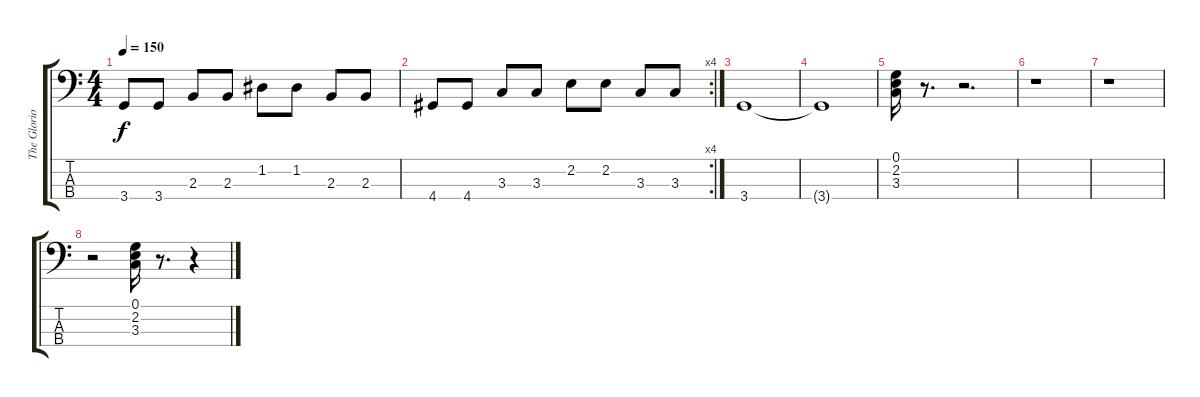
\track ("The Glorious sorcerer from the north" "The Glorio") {instrument electricbassfinger}
\staff {score tabs}
\tuning (G2 D2 A1 E1) {hide}
\ts (4 4)
\tempo 150
\clef f4
\ks c
3.4.8{dy f} 3.4.8 2.3.8 2.3.8 1.2.8 1.2.8 2.3.8 2.3.8 |
\rc 4
4.4.8 4.4.8 3.3.8 3.3.8 2.2.8 2.2.8 3.3.8 3.3.8 |
3.4.1 |
3.4{t}.1 |
(0.1 2.2 3.3).16 r.8{d} r.2{d} |
r.1 |
r.1 |
r.2 (0.1 2.2 3.3).16 r.8{d} r.4
